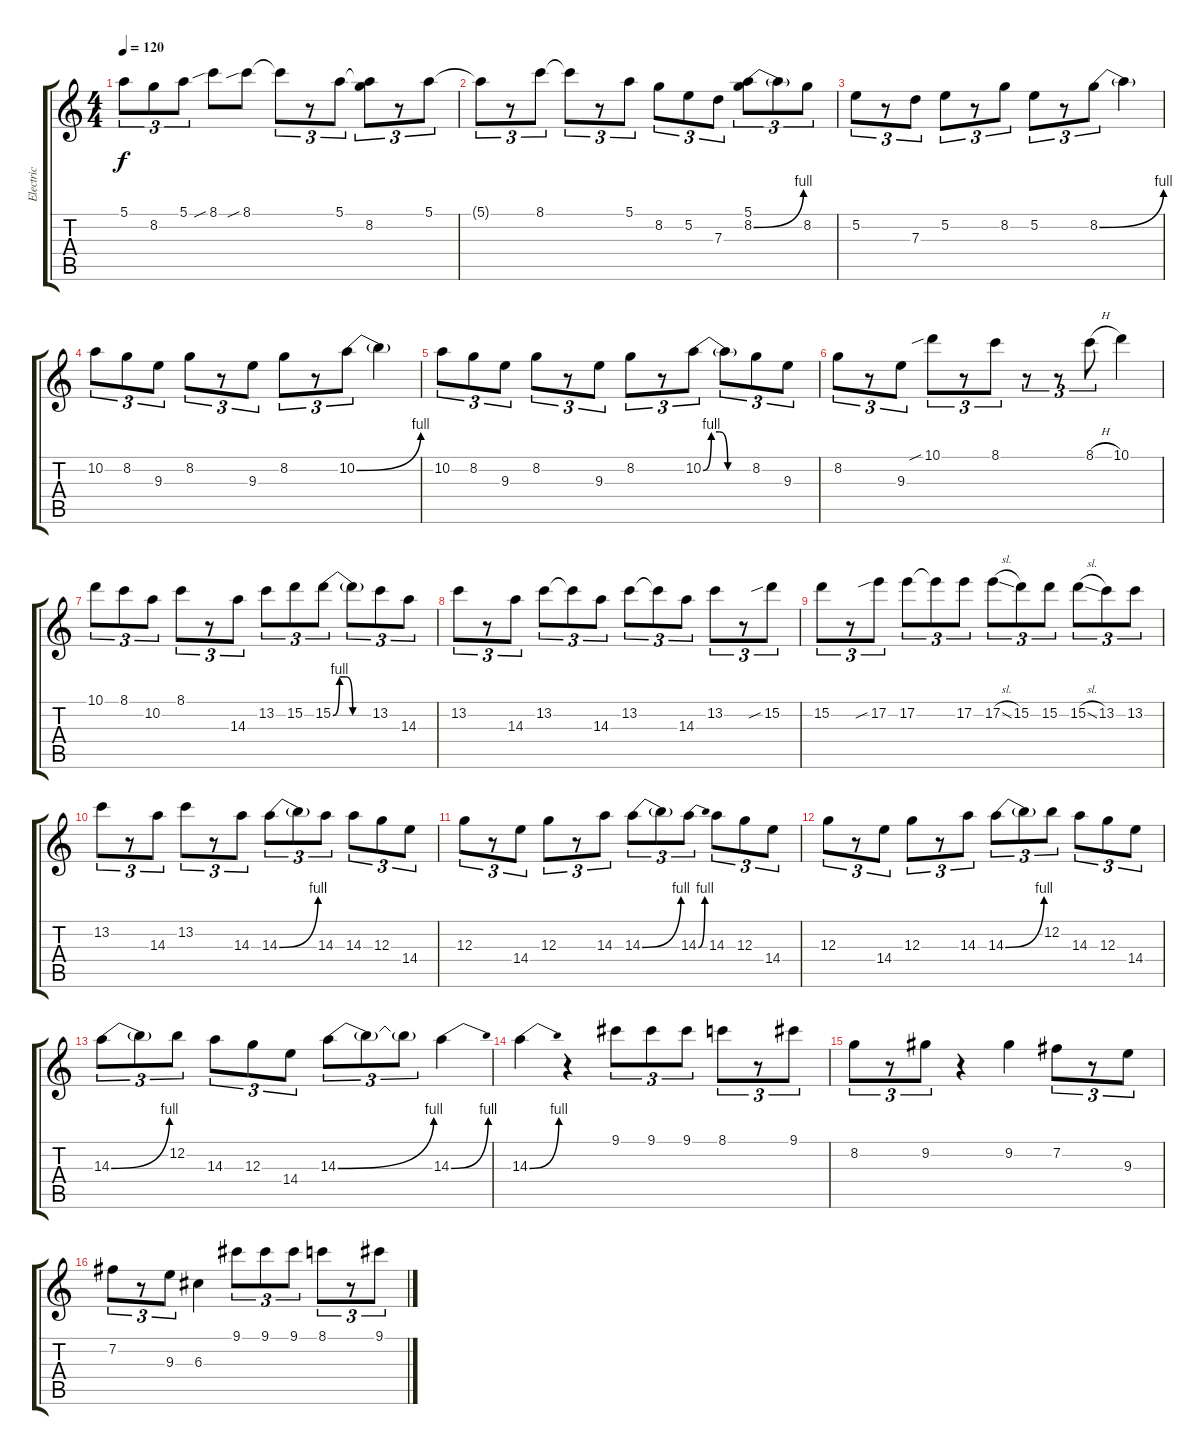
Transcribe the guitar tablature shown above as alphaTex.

\track (" Electric Guitar" " Electric ") {instrument overdrivenguitar}
\staff {score tabs}
\tuning (E4 B3 G3 D3 A2 E2) {hide}
\ts (4 4)
\tempo 120
\clef g2
\ks c
5.1.8{tu (3 2) dy f} 8.2.8{tu (3 2)} 5.1.8{tu (3 2)} 8.1{sib}.8 8.1{sib}.8 8.1{t}.8{tu (3 2)} r.8{tu (3 2)} 5.1.8{tu (3 2)} (5.1{t} 8.2).8{tu (3 2)} r.8{tu (3 2)} 5.1.8{tu (3 2)} |
5.1{t}.8{tu (3 2)} r.8{tu (3 2)} 8.1.8{tu (3 2)} 8.1{t}.8{tu (3 2)} r.8{tu (3 2)} 5.1.8{tu (3 2)} 8.2.8{tu (3 2)} 5.2.8{tu (3 2)} 7.3.8{tu (3 2)} (5.1 8.2{be (bend 0 0 60 4)}).8{tu (3 2)} 8.2{t}.8{tu (3 2)} 8.2.8{tu (3 2)} |
5.2.8{tu (3 2)} r.8{tu (3 2)} 7.3.8{tu (3 2)} 5.2.8{tu (3 2)} r.8{tu (3 2)} 8.2.8{tu (3 2)} 5.2.8{tu (3 2)} r.8{tu (3 2)} 8.2{be (bend 0 0 60 4)}.8{tu (3 2)} 8.2{t}.4 |
10.2.8{tu (3 2)} 8.2.8{tu (3 2)} 9.3.8{tu (3 2)} 8.2.8{tu (3 2)} r.8{tu (3 2)} 9.3.8{tu (3 2)} 8.2.8{tu (3 2)} r.8{tu (3 2)} 10.2{be (bend 0 0 60 4)}.8{tu (3 2)} 10.2{t}.4 |
10.2.8{tu (3 2)} 8.2.8{tu (3 2)} 9.3.8{tu (3 2)} 8.2.8{tu (3 2)} r.8{tu (3 2)} 9.3.8{tu (3 2)} 8.2.8{tu (3 2)} r.8{tu (3 2)} 10.2{be (custom 0 0 10 4 20 4 30 0 60 0)}.8{tu (3 2)} 10.2{t}.8{tu (3 2)} 8.2.8{tu (3 2)} 9.3.8{tu (3 2)} |
8.2.8{tu (3 2)} r.8{tu (3 2)} 9.3.8{tu (3 2)} 10.1{sib}.8{tu (3 2)} r.8{tu (3 2)} 8.1.8{tu (3 2)} r.8{tu (3 2)} r.8{tu (3 2)} 8.1{h}.8{tu (3 2)} 10.1.4 |
10.1.8{tu (3 2)} 8.1.8{tu (3 2)} 10.2.8{tu (3 2)} 8.1.8{tu (3 2)} r.8{tu (3 2)} 14.3.8{tu (3 2)} 13.2.8{tu (3 2)} 15.2.8{tu (3 2)} 15.2{be (custom 0 0 10 4 20 4 30 0 60 0)}.8{tu (3 2)} 15.2{t}.8{tu (3 2)} 13.2.8{tu (3 2)} 14.3.8{tu (3 2)} |
13.2.8{tu (3 2)} r.8{tu (3 2)} 14.3.8{tu (3 2)} 13.2.8{tu (3 2)} 13.2{t}.8{tu (3 2)} 14.3.8{tu (3 2)} 13.2.8{tu (3 2)} 13.2{t}.8{tu (3 2)} 14.3.8{tu (3 2)} 13.2.8{tu (3 2)} r.8{tu (3 2)} 15.2{sib}.8{tu (3 2)} |
15.2.8{tu (3 2)} r.8{tu (3 2)} 17.2{sib}.8{tu (3 2)} 17.2.8{tu (3 2)} 17.2{t}.8{tu (3 2)} 17.2.8{tu (3 2)} 17.2{sl}.8{tu (3 2)} 15.2.8{tu (3 2)} 15.2.8{tu (3 2)} 15.2{sl}.8{tu (3 2)} 13.2.8{tu (3 2)} 13.2.8{tu (3 2)} |
13.2.8{tu (3 2)} r.8{tu (3 2)} 14.3.8{tu (3 2)} 13.2.8{tu (3 2)} r.8{tu (3 2)} 14.3.8{tu (3 2)} 14.3{be (bend 0 0 60 4)}.8{tu (3 2)} 14.3{t}.8{tu (3 2)} 14.3.8{tu (3 2)} 14.3.8{tu (3 2)} 12.3.8{tu (3 2)} 14.4.8{tu (3 2)} |
12.3.8{tu (3 2)} r.8{tu (3 2)} 14.4.8{tu (3 2)} 12.3.8{tu (3 2)} r.8{tu (3 2)} 14.3.8{tu (3 2)} 14.3{be (bend 0 0 60 4)}.8{tu (3 2)} 14.3{t}.8{tu (3 2)} 14.3{be (bend 0 0 60 4)}.8{tu (3 2)} 14.3.8{tu (3 2)} 12.3.8{tu (3 2)} 14.4.8{tu (3 2)} |
12.3.8{tu (3 2)} r.8{tu (3 2)} 14.4.8{tu (3 2)} 12.3.8{tu (3 2)} r.8{tu (3 2)} 14.3.8{tu (3 2)} 14.3{be (bend 0 0 60 4)}.8{tu (3 2)} 14.3{t}.8{tu (3 2)} 12.2.8{tu (3 2)} 14.3.8{tu (3 2)} 12.3.8{tu (3 2)} 14.4.8{tu (3 2)} |
14.3{be (bend 0 0 60 4)}.8{tu (3 2)} 14.3{t}.8{tu (3 2)} 12.2.8{tu (3 2)} 14.3.8{tu (3 2)} 12.3.8{tu (3 2)} 14.4.8{tu (3 2)} 14.3{be (bend 0 0 60 4)}.8{tu (3 2)} 14.3{t}.8{tu (3 2)} 14.3{t}.8{tu (3 2)} 14.3{be (bend 0 0 60 4)}.4 |
14.3{be (bend 0 0 60 4)}.4 r.4 9.1.8{tu (3 2)} 9.1.8{tu (3 2)} 9.1.8{tu (3 2)} 8.1.8{tu (3 2)} r.8{tu (3 2)} 9.1.8{tu (3 2)} |
8.2.8{tu (3 2)} r.8{tu (3 2)} 9.2.8{tu (3 2)} r.4 9.2.4 7.2.8{tu (3 2)} r.8{tu (3 2)} 9.3.8{tu (3 2)} |
7.2.8{tu (3 2)} r.8{tu (3 2)} 9.3.8{tu (3 2)} 6.3.4 9.1.8{tu (3 2)} 9.1.8{tu (3 2)} 9.1.8{tu (3 2)} 8.1.8{tu (3 2)} r.8{tu (3 2)} 9.1.8{tu (3 2)}
